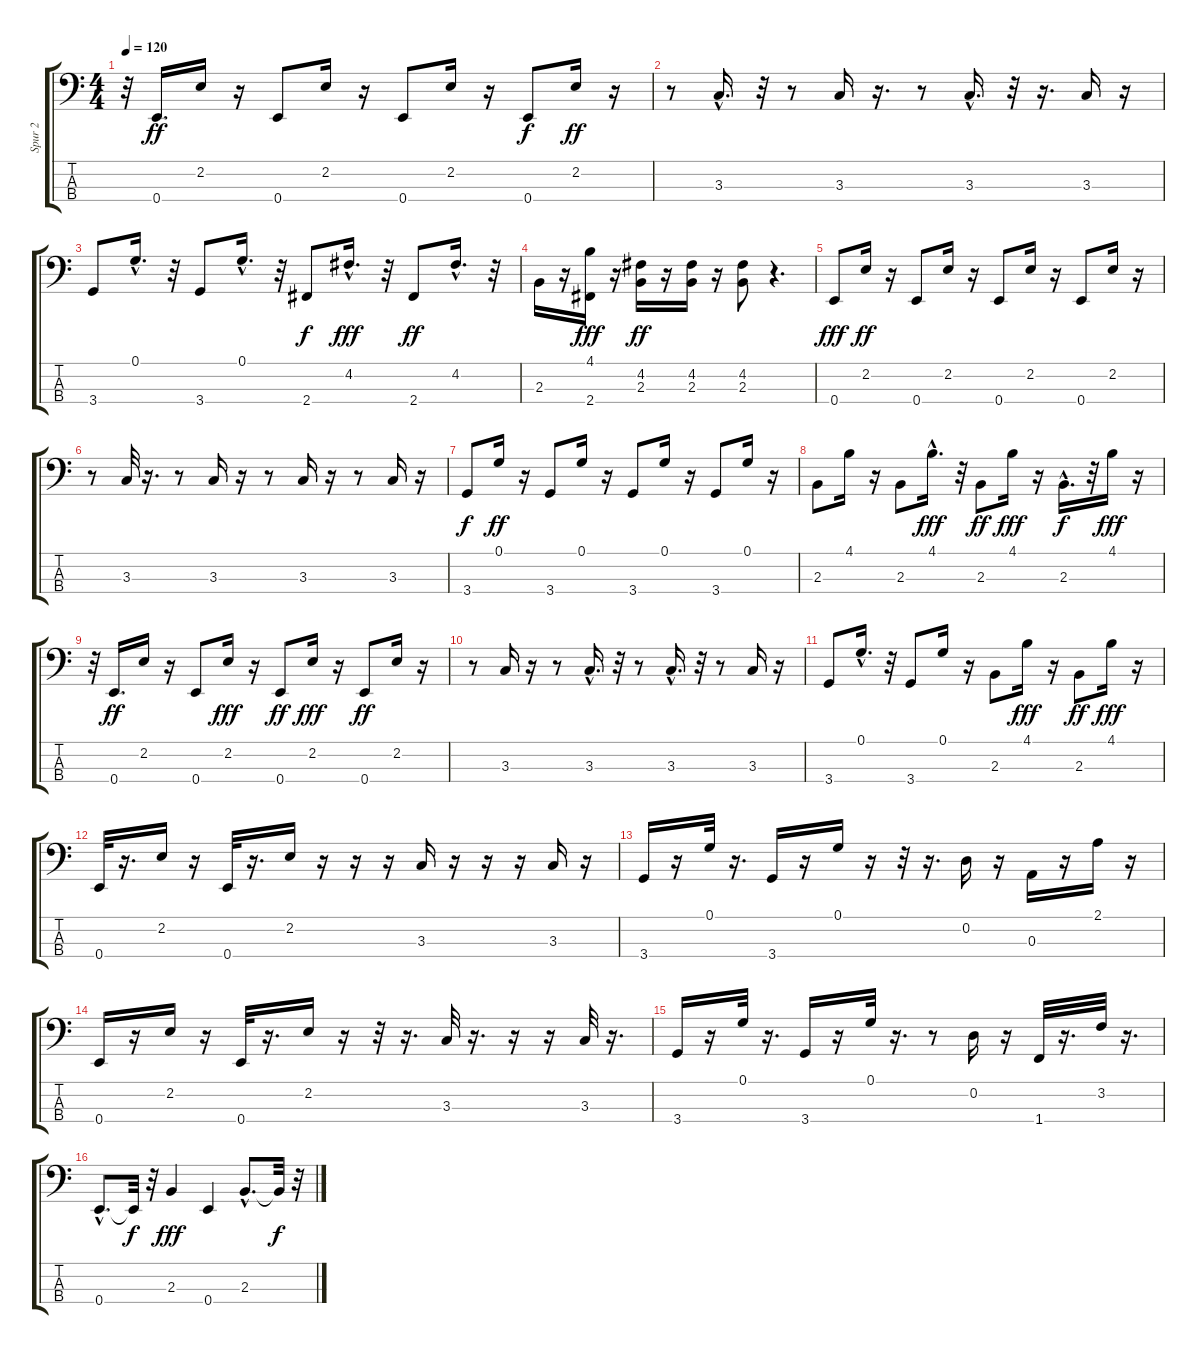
\track ("Spur 2" "Spur 2") {instrument synthbass2}
\staff {score tabs}
\tuning (G2 D2 A1 E1) {hide}
\ts (4 4)
\tempo 120
\clef f4
\ks c
r.32{dy fff} 0.4.16{d dy ff} 2.2.16 r.16 0.4.8 2.2.16 r.16 0.4.8 2.2.16 r.16 0.4.8{dy f} 2.2.16{dy ff} r.16 |
r.8 3.3{hac}.16{d} r.32 r.8 3.3.16 r.16{d} r.8 3.3{hac}.16{d} r.32 r.16{d} 3.3.16 r.16 |
3.4.8 0.1{hac}.16{d} r.32 3.4.8 0.1{hac}.16{d} r.32 2.4.8{dy f} 4.2{hac}.16{d dy fff} r.32 2.4.8{dy ff} 4.2{hac}.16{d} r.32 |
2.3.16 r.16 (4.1 2.4).16{dy fff} r.16 (4.2 2.3).16{dy ff} r.16 (4.2 2.3).16 r.16 (4.2 2.3).8 r.4{d} |
0.4.8{dy fff} 2.2.16{dy ff} r.16 0.4.8 2.2.16 r.16 0.4.8 2.2.16 r.16 0.4.8 2.2.16 r.16 |
r.8 3.3.32 r.16{d} r.8 3.3.16 r.16 r.8 3.3.16 r.16 r.8 3.3.16 r.16 |
3.4.8{dy f} 0.1.16{dy ff} r.16 3.4.8 0.1.16 r.16 3.4.8 0.1.16 r.16 3.4.8 0.1.16 r.16 |
2.3.8 4.1.16 r.16 2.3.8 4.1{hac}.16{d dy fff} r.32 2.3.8{dy ff} 4.1.16{dy fff} r.16 2.3{hac}.16{d dy f} r.32 4.1.16{dy fff} r.16 |
r.32 0.4.16{d dy ff} 2.2.16 r.16 0.4.8 2.2.16{dy fff} r.16 0.4.8{dy ff} 2.2.16{dy fff} r.16 0.4.8{dy ff} 2.2.16 r.16 |
r.8 3.3.16 r.16 r.8 3.3{hac}.16{d} r.32 r.8 3.3{hac}.16{d} r.32 r.8 3.3.16 r.16 |
3.4.8 0.1{hac}.16{d} r.32 3.4.8 0.1.16 r.16 2.3.8 4.1.16{dy fff} r.16 2.3.8{dy ff} 4.1.16{dy fff} r.16 |
0.4.32 r.16{d} 2.2.16 r.16 0.4.32 r.16{d} 2.2.16 r.16 r.16 r.16 3.3.16 r.16 r.16 r.16 3.3.16 r.16 |
3.4.16 r.16 0.1.32 r.16{d} 3.4.16 r.16 0.1.16 r.16 r.32 r.16{d} 0.2.16 r.16 0.3.16 r.16 2.1.16 r.16 |
0.4.16 r.16 2.2.16 r.16 0.4.32 r.16{d} 2.2.16 r.16 r.32 r.16{d} 3.3.32 r.16{d} r.16 r.16 3.3.32 r.16{d} |
3.4.16 r.16 0.1.32 r.16{d} 3.4.16 r.16 0.1.32 r.16{d} r.8 0.2.16 r.16 1.4.32 r.16{d} 3.2.32 r.16{d} |
0.4{hac}.8{d} 0.4{t}.32{dy f} r.32 2.3.4{dy fff} 0.4.4 2.3{hac}.8{d} 2.3{t}.32{dy f} r.32
